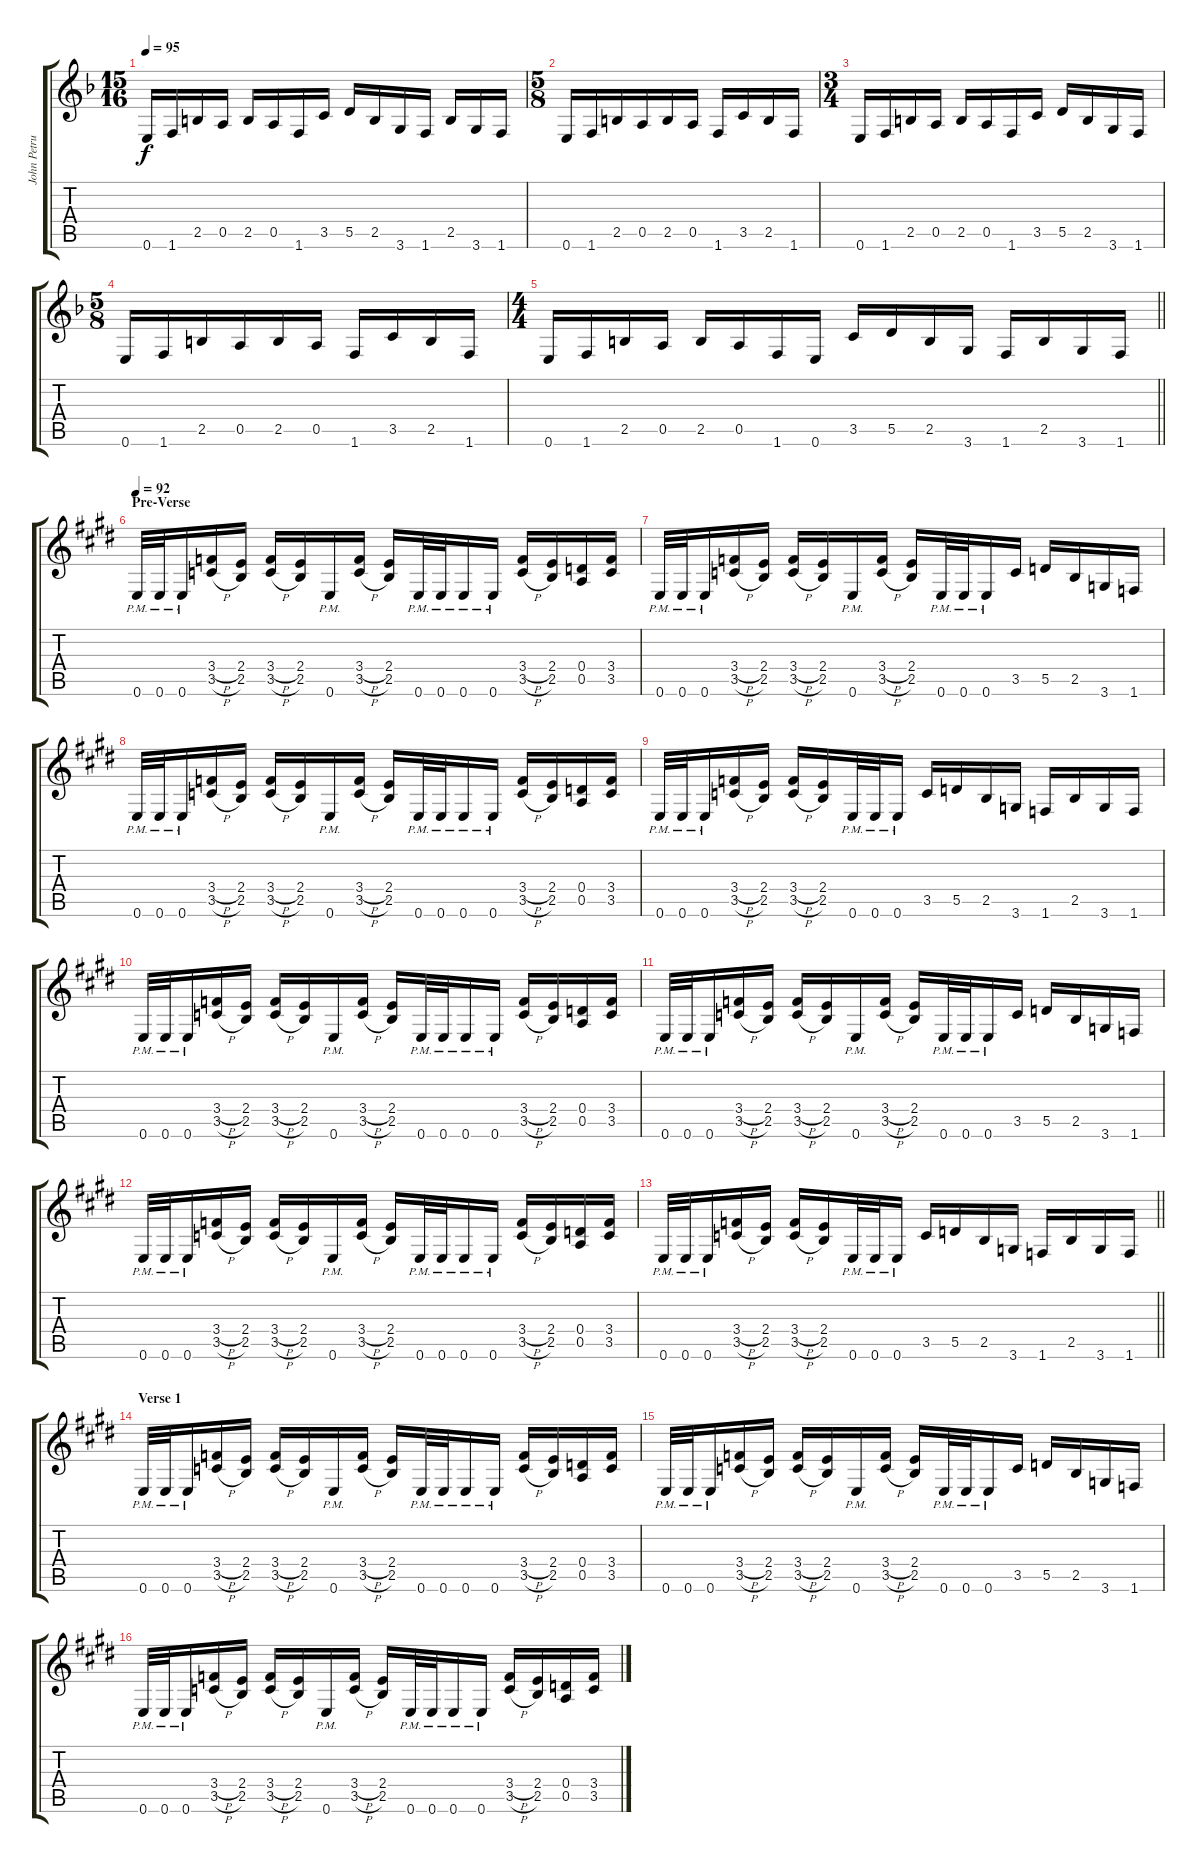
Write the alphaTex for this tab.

\track ("John Petrucci" "John Petru") {instrument distortionguitar}
\staff {score tabs}
\tuning (E4 B3 G3 D3 A2 E2) {hide}
\ts (15 16)
\tempo 95
\clef g2
\ks f
0.6.16{dy f} 1.6.16 2.5.16 0.5.16 2.5.16 0.5.16 1.6.16 3.5.16 5.5.16 2.5.16 3.6.16 1.6.16 2.5.16 3.6.16 1.6.16 |
\ts (5 8)
0.6.16 1.6.16 2.5.16 0.5.16 2.5.16 0.5.16 1.6.16 3.5.16 2.5.16 1.6.16 |
\ts (3 4)
0.6.16 1.6.16 2.5.16 0.5.16 2.5.16 0.5.16 1.6.16 3.5.16 5.5.16 2.5.16 3.6.16 1.6.16 |
\ts (5 8)
0.6.16 1.6.16 2.5.16 0.5.16 2.5.16 0.5.16 1.6.16 3.5.16 2.5.16 1.6.16 |
\ts (4 4)
\barLineRight lightlight
0.6.16 1.6.16 2.5.16 0.5.16 2.5.16 0.5.16 1.6.16 0.6.16 3.5.16 5.5.16 2.5.16 3.6.16 1.6.16 2.5.16 3.6.16 1.6.16 |
\section ("" "Pre-Verse")
\tempo 92
\ks e
0.6{pm}.32 0.6{pm}.32 0.6{pm}.16 (3.4{h} 3.5{h}).16 (2.4 2.5).16 (3.4{h} 3.5{h}).16 (2.4 2.5).16 0.6{pm}.16 (3.4{h} 3.5{h}).16 (2.4 2.5).16 0.6{pm}.32 0.6{pm}.32 0.6{pm}.16 0.6{pm}.16 (3.4{h} 3.5{h}).16 (2.4 2.5).16 (0.4 0.5).16 (3.4 3.5).16 |
0.6{pm}.32 0.6{pm}.32 0.6{pm}.16 (3.4{h} 3.5{h}).16 (2.4 2.5).16 (3.4{h} 3.5{h}).16 (2.4 2.5).16 0.6{pm}.16 (3.4{h} 3.5{h}).16 (2.4 2.5).16 0.6{pm}.32 0.6{pm}.32 0.6{pm}.16 3.5.16 5.5.16 2.5.16 3.6.16 1.6.16 |
0.6{pm}.32 0.6{pm}.32 0.6{pm}.16 (3.4{h} 3.5{h}).16 (2.4 2.5).16 (3.4{h} 3.5{h}).16 (2.4 2.5).16 0.6{pm}.16 (3.4{h} 3.5{h}).16 (2.4 2.5).16 0.6{pm}.32 0.6{pm}.32 0.6{pm}.16 0.6{pm}.16 (3.4{h} 3.5{h}).16 (2.4 2.5).16 (0.4 0.5).16 (3.4 3.5).16 |
0.6{pm}.32 0.6{pm}.32 0.6{pm}.16 (3.4{h} 3.5{h}).16 (2.4 2.5).16 (3.4{h} 3.5{h}).16 (2.4 2.5).16 0.6{pm}.32 0.6{pm}.32 0.6{pm}.16 3.5.16 5.5.16 2.5.16 3.6.16 1.6.16 2.5.16 3.6.16 1.6.16 |
0.6{pm}.32 0.6{pm}.32 0.6{pm}.16 (3.4{h} 3.5{h}).16 (2.4 2.5).16 (3.4{h} 3.5{h}).16 (2.4 2.5).16 0.6{pm}.16 (3.4{h} 3.5{h}).16 (2.4 2.5).16 0.6{pm}.32 0.6{pm}.32 0.6{pm}.16 0.6{pm}.16 (3.4{h} 3.5{h}).16 (2.4 2.5).16 (0.4 0.5).16 (3.4 3.5).16 |
0.6{pm}.32 0.6{pm}.32 0.6{pm}.16 (3.4{h} 3.5{h}).16 (2.4 2.5).16 (3.4{h} 3.5{h}).16 (2.4 2.5).16 0.6{pm}.16 (3.4{h} 3.5{h}).16 (2.4 2.5).16 0.6{pm}.32 0.6{pm}.32 0.6{pm}.16 3.5.16 5.5.16 2.5.16 3.6.16 1.6.16 |
0.6{pm}.32 0.6{pm}.32 0.6{pm}.16 (3.4{h} 3.5{h}).16 (2.4 2.5).16 (3.4{h} 3.5{h}).16 (2.4 2.5).16 0.6{pm}.16 (3.4{h} 3.5{h}).16 (2.4 2.5).16 0.6{pm}.32 0.6{pm}.32 0.6{pm}.16 0.6{pm}.16 (3.4{h} 3.5{h}).16 (2.4 2.5).16 (0.4 0.5).16 (3.4 3.5).16 |
\barLineRight lightlight
0.6{pm}.32 0.6{pm}.32 0.6{pm}.16 (3.4{h} 3.5{h}).16 (2.4 2.5).16 (3.4{h} 3.5{h}).16 (2.4 2.5).16 0.6{pm}.32 0.6{pm}.32 0.6{pm}.16 3.5.16 5.5.16 2.5.16 3.6.16 1.6.16 2.5.16 3.6.16 1.6.16 |
\section ("" "Verse 1")
0.6{pm}.32 0.6{pm}.32 0.6{pm}.16 (3.4{h} 3.5{h}).16 (2.4 2.5).16 (3.4{h} 3.5{h}).16 (2.4 2.5).16 0.6{pm}.16 (3.4{h} 3.5{h}).16 (2.4 2.5).16 0.6{pm}.32 0.6{pm}.32 0.6{pm}.16 0.6{pm}.16 (3.4{h} 3.5{h}).16 (2.4 2.5).16 (0.4 0.5).16 (3.4 3.5).16 |
0.6{pm}.32 0.6{pm}.32 0.6{pm}.16 (3.4{h} 3.5{h}).16 (2.4 2.5).16 (3.4{h} 3.5{h}).16 (2.4 2.5).16 0.6{pm}.16 (3.4{h} 3.5{h}).16 (2.4 2.5).16 0.6{pm}.32 0.6{pm}.32 0.6{pm}.16 3.5.16 5.5.16 2.5.16 3.6.16 1.6.16 |
0.6{pm}.32 0.6{pm}.32 0.6{pm}.16 (3.4{h} 3.5{h}).16 (2.4 2.5).16 (3.4{h} 3.5{h}).16 (2.4 2.5).16 0.6{pm}.16 (3.4{h} 3.5{h}).16 (2.4 2.5).16 0.6{pm}.32 0.6{pm}.32 0.6{pm}.16 0.6{pm}.16 (3.4{h} 3.5{h}).16 (2.4 2.5).16 (0.4 0.5).16 (3.4 3.5).16
